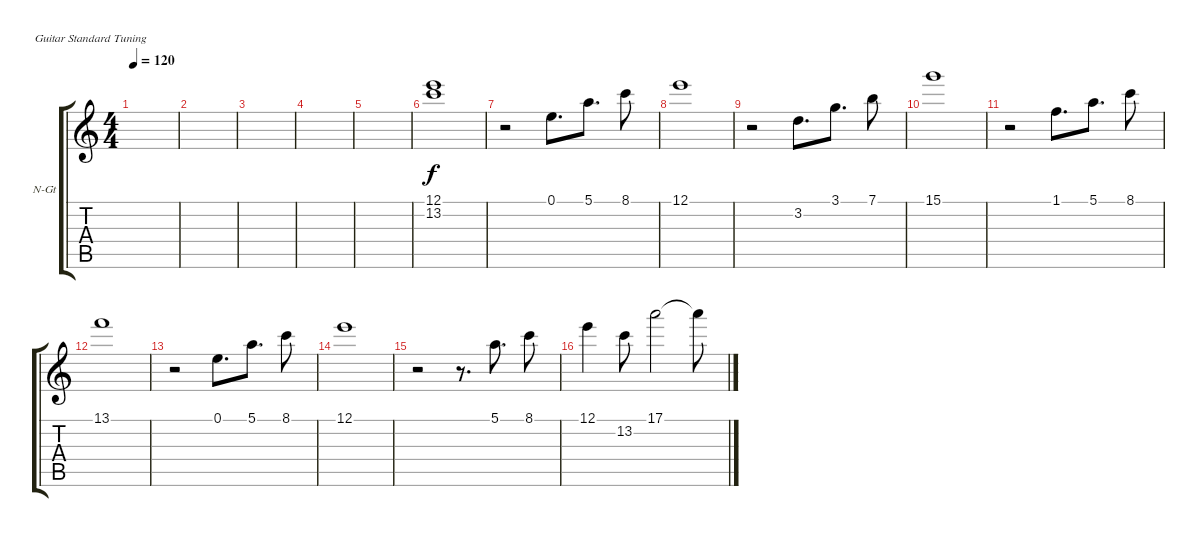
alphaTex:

\defaultSystemsLayout 4
\bracketExtendMode groupsimilarinstruments
\firstSystemTrackNameOrientation horizontal
\otherSystemsTrackNameOrientation horizontal
\track ("Guitar 2 ( may be Piano )" "N-Gt") {instrument acousticgrandpiano}
\staff {score tabs}
\tuning (E4 B3 G3 D3 A2 E2)
\displaytranspose 12
\ts (4 4)
\tempo 120
\clef g2
\scale
0.333333
\ks c
|
\scale
0.333333 |
\scale
0.333333 |
\scale
0.333333 |
\scale
0.333333 |
\scale
0.333333 (12.1 13.2).1 |
\scale
0.333333 r.2 0.1.8{d} 5.1.8{d} 8.1.8 |
\scale
0.333333 12.1.1 |
\scale
0.333333 r.2 3.2.8{d} 3.1.8{d} 7.1.8 |
\scale
0.333333 15.1.1 |
\scale
0.333333 r.2 1.1.8{d} 5.1.8{d} 8.1.8 |
\scale
0.333333 13.1.1 |
\scale
0.333333 r.2 0.1.8{d} 5.1.8{d} 8.1.8 |
\scale
0.333333 12.1.1 |
\scale
0.333333 r.2 r.8{d} 5.1.8{d} 8.1.8 |
\scale
0.333333 12.1.4 13.2.8 17.1.2 17.1{t}.8
